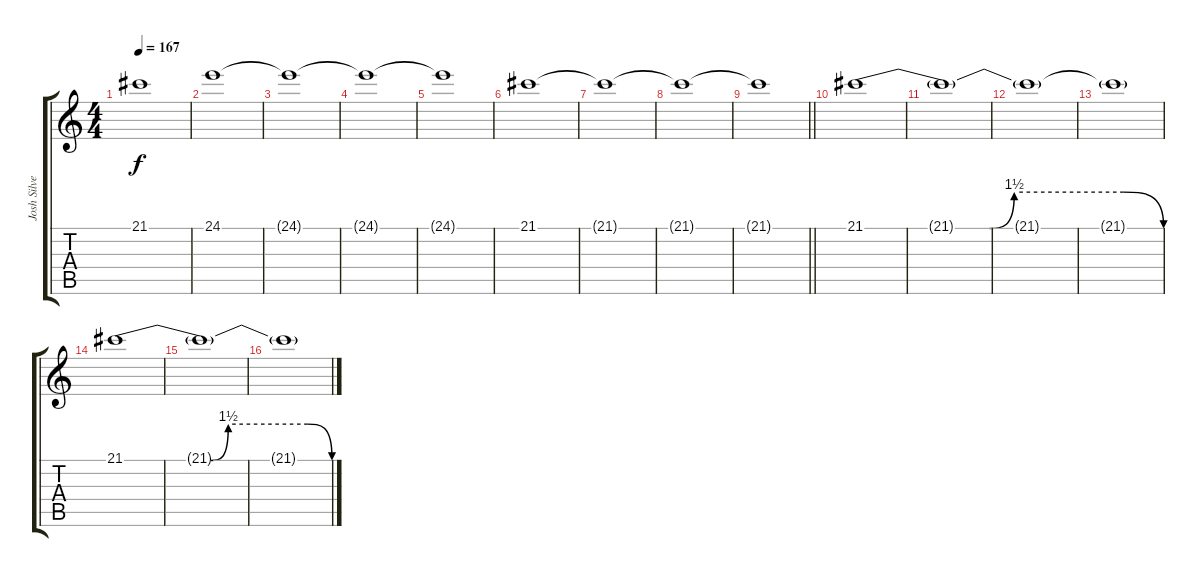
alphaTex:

\track ("Josh Silver" "Josh Silve") {instrument synthvoice}
\staff {score tabs}
\tuning (E4 B3 G3 D3 A2 E2) {hide}
\ts (4 4)
\tempo 167
\clef g2
\ks c
21.1{t}.1{dy f} |
24.1.1 |
24.1{t}.1 |
24.1{t}.1 |
24.1{t}.1 |
21.1.1 |
21.1{t}.1 |
21.1{t}.1 |
\barLineRight lightlight
21.1{t}.1 |
\section ("" "")
21.1{be (custom 0 0 25 0 30 6 52 6 60 0)}.1{volume 6} |
21.1{t}.1 |
21.1{t}.1 |
21.1{t}.1 |
21.1{be (custom 0 0 25 0 30 6 53 6 60 0)}.1 |
21.1{t}.1 |
21.1{t}.1
